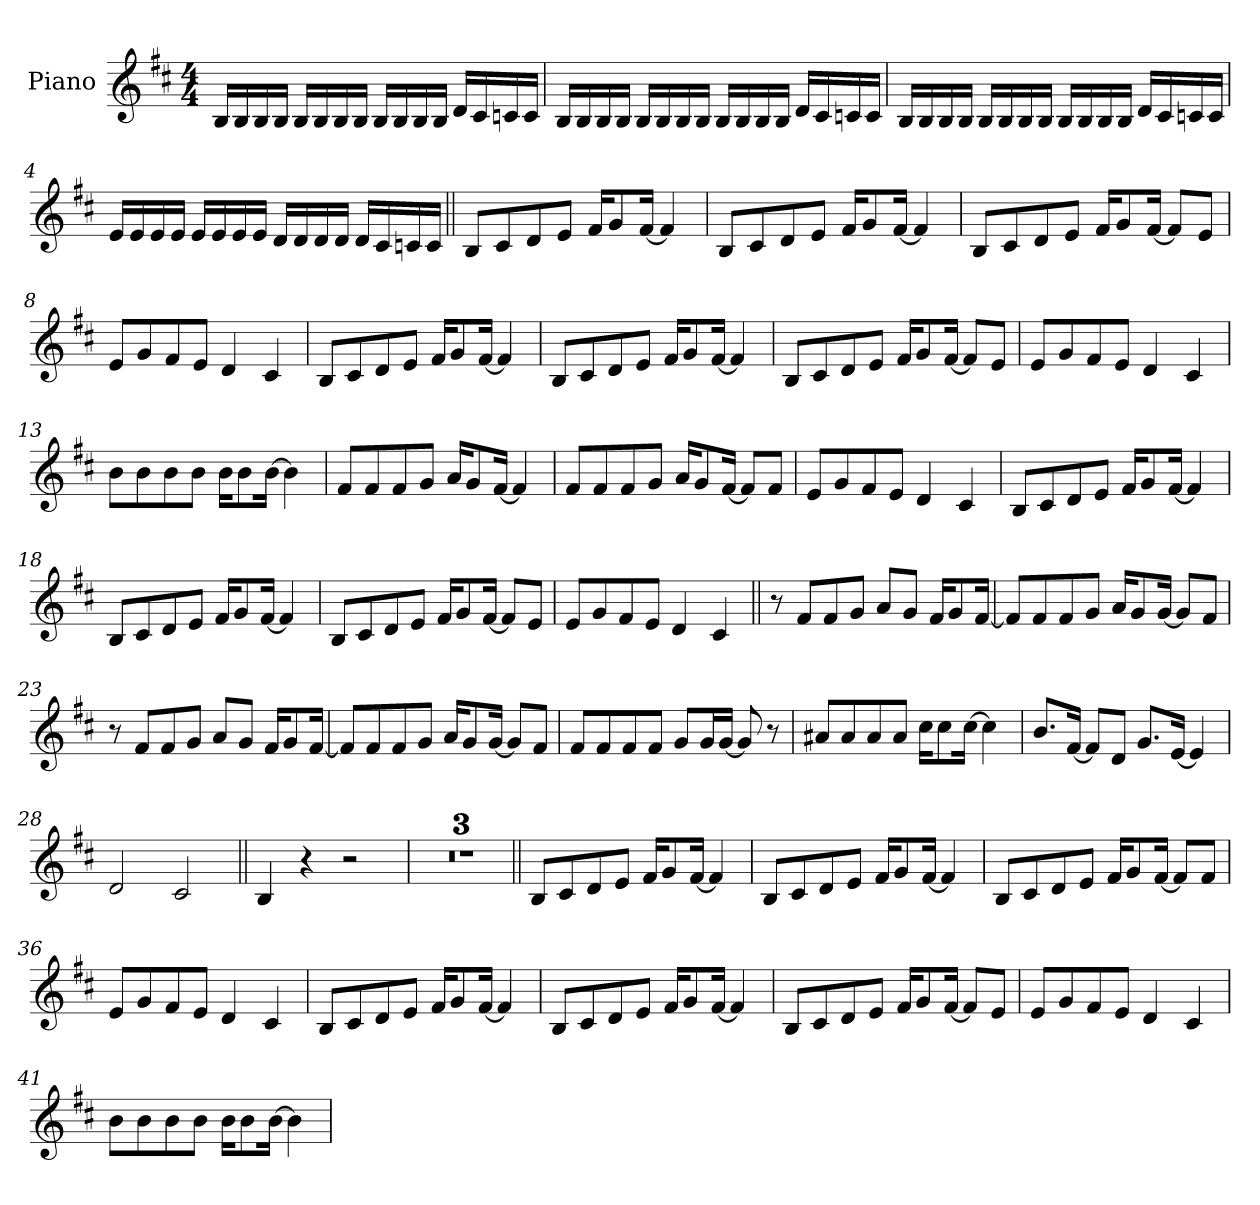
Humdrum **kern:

**kern
*part1
*staff1
*I"Piano
*I'Pno.
*clefG2
*k[f#c#]
*M4/4
=1
16B!LL
16B!
16B!
16B!JJ
16B!LL
16B!
16B!
16B!JJ
16B!LL
16B!
16B!
16B!JJ
16d!LL
16c#!
16cn!
16c!JJ
=2
16B!LL
16B!
16B!
16B!JJ
16B!LL
16B!
16B!
16B!JJ
16B!LL
16B!
16B!
16B!JJ
16d!LL
16c#!
16cn!
16c!JJ
=3
16B!LL
16B!
16B!
16B!JJ
16B!LL
16B!
16B!
16B!JJ
16B!LL
16B!
16B!
16B!JJ
16d!LL
16c#!
16cn!
16c!JJ
=4
16e!LL
16e!
16e!
16e!JJ
16e!LL
16e!
16e!
16e!JJ
16d!LL
16d!
16d!
16d!JJ
16d!LL
16c#!
16cn!
16c!JJ
=5||
8BL
8c#
8d
8eJ
16f#KL
8g
[16f#Jk
4f#]
=6
8BL
8c#
8d
8eJ
16f#KL
8g
[16f#Jk
4f#]
=7
8BL
8c#
8d
8eJ
16f#KL
8g
[16f#Jk
8f#L]
8eJ
=8
8eL
8g
8f#
8eJ
4d
4c#
=9
8BL
8c#
8d
8eJ
16f#KL
8g
[16f#Jk
4f#]
=10
8BL
8c#
8d
8eJ
16f#KL
8g
[16f#Jk
4f#]
=11
8BL
8c#
8d
8eJ
16f#KL
8g
[16f#Jk
8f#L]
8eJ
=12
8eL
8g
8f#
8eJ
4d
4c#
=13
8bL
8b
8b
8bJ
16bKL
8b
[16bJk
4b]
=14
8f#L
8f#
8f#
8gJ
16aKL
8g
[16f#Jk
4f#]
=15
8f#L
8f#
8f#
8gJ
16aKL
8g
[16f#Jk
8f#L]
8f#J
=16
8eL
8g
8f#
8eJ
4d
4c#
=17
8BL
8c#
8d
8eJ
16f#KL
8g
[16f#Jk
4f#]
=18
8BL
8c#
8d
8eJ
16f#KL
8g
[16f#Jk
4f#]
=19
8BL
8c#
8d
8eJ
16f#KL
8g
[16f#Jk
8f#L]
8eJ
=20
8eL
8g
8f#
8eJ
4d
4c#
=21||
8r
8f#L
8f#
8gJ
8aL
8gJ
16f#KL
8g
[16f#Jk
=22
8f#L]
8f#
8f#
8gJ
16aKL
8g
[16gJk
8gL]
8f#J
=23
8r
8f#L
8f#
8gJ
8aL
8gJ
16f#KL
8g
[16f#Jk
=24
8f#L]
8f#
8f#
8gJ
16aKL
8g
[16gJk
8gL]
8f#J
=25
8f#L
8f#
8f#
8f#J
8gL
16gL
[16gJJ
8g]
8r
=26
8a#XL
8a#
8a#
8a#J
16cc#KL
8cc#
[16cc#Jk
4cc#]
=27
8.bL
[16f#Jk
8f#L]
8dJ
8.gL
[16eJk
4e]
=28
2d
2c#
=29||
4B
4r
2r
=30
1r
=31
1r
=32
1r
=33||
8BL
8c#
8d
8eJ
16f#KL
8g
[16f#Jk
4f#]
=34
8BL
8c#
8d
8eJ
16f#KL
8g
[16f#Jk
4f#]
=35
8BL
8c#
8d
8eJ
16f#KL
8g
[16f#Jk
8f#L]
8f#J
=36
8eL
8g
8f#
8eJ
4d
4c#
=37
8BL
8c#
8d
8eJ
16f#KL
8g
[16f#Jk
4f#]
=38
8BL
8c#
8d
8eJ
16f#KL
8g
[16f#Jk
4f#]
=39
8BL
8c#
8d
8eJ
16f#KL
8g
[16f#Jk
8f#L]
8eJ
=40
8eL
8g
8f#
8eJ
4d
4c#
=41
8bL
8b
8b
8bJ
16bKL
8b
[16bJk
4b]
=
*-
